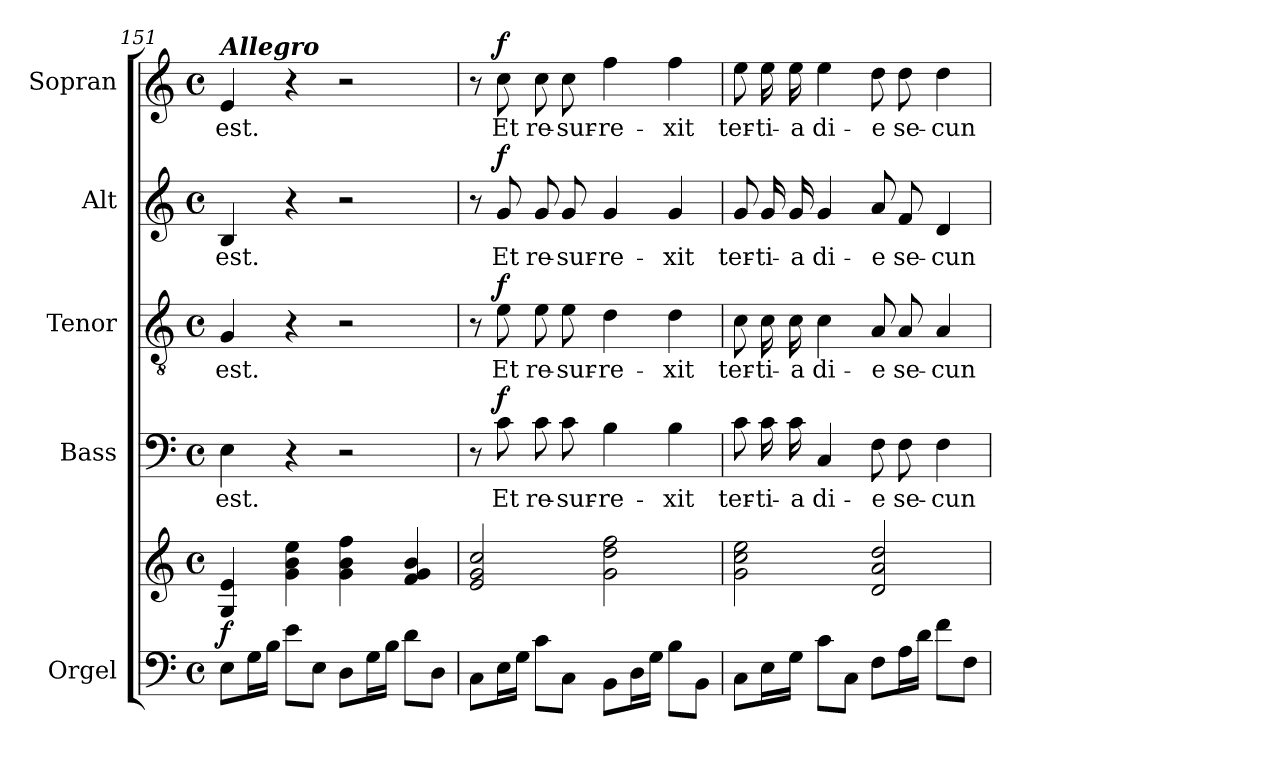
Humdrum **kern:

**kern	**kern	**dynam	**kern	**text	**dynam	**kern	**text	**dynam	**kern	**text	**dynam	**kern	**text	**dynam
*part5	*part5	*part5	*part4	*part4	*part4	*part3	*part3	*part3	*part2	*part2	*part2	*part1	*part1	*part1
*staff6	*staff5	*staff5/6	*staff4	*staff4	*staff4	*staff3	*staff3	*staff3	*staff2	*staff2	*staff2	*staff1	*staff1	*staff1
*I"Orgel	*	*	*I"Bass	*	*	*I"Tenor	*	*	*I"Alt	*	*	*I"Sopran	*	*
*	*	*	*I'B.	*	*	*I'T.	*	*	*I'A.	*	*	*I'S.	*	*
*clefF4	*clefG2	*	*clefF4	*	*	*clefGv2	*	*	*clefG2	*	*	*clefG2	*	*
*k[]	*k[]	*	*k[]	*	*	*k[]	*	*	*k[]	*	*	*k[]	*	*
*C:	*C:	*	*C:	*	*	*C:	*	*	*C:	*	*	*C:	*	*
*M4/4	*M4/4	*	*M4/4	*	*	*M4/4	*	*	*M4/4	*	*	*M4/4	*	*
*met(c)	*met(c)	*	*met(c)	*	*	*met(c)	*	*	*met(c)	*	*	*met(c)	*	*
=151	=151	=151	=151	=151	=151	=151	=151	=151	=151	=151	=151	=151	=151	=151
!	!	!	!	!	!	!	!	!	!	!	!	!LO:TX:a:Bi:t=Allegro	!	!
!	!	!LO:DY:b	!	!LO:LY:b	!	!	!LO:LY:b	!	!	!LO:LY:b	!	!	!LO:LY:b	!
8E\L	4G/ 4e/	f	4E\	est.	.	4G/	est.	.	4B/	est.	.	4e/	est.	.
16G\L	.	.	.	.	.	.	.	.	.	.	.	.	.	.
16B\JJ	.	.	.	.	.	.	.	.	.	.	.	.	.	.
8e\L	4g\ 4b\ 4ee\	.	4r	.	.	4r	.	.	4r	.	.	4r	.	.
8E\J	.	.	.	.	.	.	.	.	.	.	.	.	.	.
8D\L	4g\ 4b\ 4ff\	.	2r	.	.	2r	.	.	2r	.	.	2r	.	.
16G\L	.	.	.	.	.	.	.	.	.	.	.	.	.	.
16B\JJ	.	.	.	.	.	.	.	.	.	.	.	.	.	.
8d\L	4f/ 4g/ 4b/	.	.	.	.	.	.	.	.	.	.	.	.	.
8D\J	.	.	.	.	.	.	.	.	.	.	.	.	.	.
!!LO:PB:g=z
=152	=152	=152	=152	=152	=152	=152	=152	=152	=152	=152	=152	=152	=152	=152
8C\L	2e/ 2g/ 2cc/	.	8r	.	.	8r	.	.	8r	.	.	8r	.	.
!	!	!	!	!LO:LY:b	!LO:DY:a	!	!LO:LY:b	!LO:DY:a	!	!LO:LY:b	!LO:DY:a	!	!LO:LY:b	!LO:DY:a
16E\L	.	.	8c\	Et	f	8e\	Et	f	8g/	Et	f	8cc\	Et	f
16G\JJ	.	.	.	.	.	.	.	.	.	.	.	.	.	.
!	!	!	!	!LO:LY:b	!	!	!LO:LY:b	!	!	!LO:LY:b	!	!	!LO:LY:b	!
8c\L	.	.	8c\	re-	.	8e\	re-	.	8g/	re-	.	8cc\	re-	.
!	!	!	!	!LO:LY:b	!	!	!LO:LY:b	!	!	!LO:LY:b	!	!	!LO:LY:b	!
8C\J	.	.	8c\	-sur-	.	8e\	-sur-	.	8g/	-sur-	.	8cc\	-sur-	.
!	!	!	!	!LO:LY:b	!	!	!LO:LY:b	!	!	!LO:LY:b	!	!	!LO:LY:b	!
8BB\L	2g\ 2dd\ 2ff\	.	4B\	-re-	.	4d\	-re-	.	4g/	-re-	.	4ff\	-re-	.
16D\L	.	.	.	.	.	.	.	.	.	.	.	.	.	.
16G\JJ	.	.	.	.	.	.	.	.	.	.	.	.	.	.
!	!	!	!	!LO:LY:b	!	!	!LO:LY:b	!	!	!LO:LY:b	!	!	!LO:LY:b	!
8B\L	.	.	4B\	-xit	.	4d\	-xit	.	4g/	-xit	.	4ff\	-xit	.
8BB\J	.	.	.	.	.	.	.	.	.	.	.	.	.	.
=153	=153	=153	=153	=153	=153	=153	=153	=153	=153	=153	=153	=153	=153	=153
!	!	!	!	!LO:LY:b	!	!	!LO:LY:b	!	!	!LO:LY:b	!	!	!LO:LY:b	!
8C\L	2g\ 2cc\ 2ee\	.	8c\	ter-	.	8c\	ter-	.	8g/	ter-	.	8ee\	ter-	.
!	!	!	!	!LO:LY:b	!	!	!LO:LY:b	!	!	!LO:LY:b	!	!	!LO:LY:b	!
16E\L	.	.	16c\	-ti-	.	16c\	-ti-	.	16g/	-ti-	.	16ee\	-ti-	.
!	!	!	!	!LO:LY:b	!	!	!LO:LY:b	!	!	!LO:LY:b	!	!	!LO:LY:b	!
16G\JJ	.	.	16c\	-a	.	16c\	-a	.	16g/	-a	.	16ee\	-a	.
!	!	!	!	!LO:LY:b	!	!	!LO:LY:b	!	!	!LO:LY:b	!	!	!LO:LY:b	!
8c\L	.	.	4C/	di-	.	4c\	di-	.	4g/	di-	.	4ee\	di-	.
8C\J	.	.	.	.	.	.	.	.	.	.	.	.	.	.
!	!	!	!	!LO:LY:b	!	!	!LO:LY:b	!	!	!LO:LY:b	!	!	!LO:LY:b	!
8F\L	2d/ 2a/ 2dd/	.	8F\	-e	.	8A/	-e	.	8a/	-e	.	8dd\	-e	.
!	!	!	!	!LO:LY:b	!	!	!LO:LY:b	!	!	!LO:LY:b	!	!	!LO:LY:b	!
16A\L	.	.	8F\	se-	.	8A/	se-	.	8f/	se-	.	8dd\	se-	.
16d\JJ	.	.	.	.	.	.	.	.	.	.	.	.	.	.
!	!	!	!	!LO:LY:b	!	!	!LO:LY:b	!	!	!LO:LY:b	!	!	!LO:LY:b	!
8f\L	.	.	4F\	-cun-	.	4A/	-cun-	.	4d/	-cun-	.	4dd\	-cun-	.
8F\J	.	.	.	.	.	.	.	.	.	.	.	.	.	.
=	=	=	=	=	=	=	=	=	=	=	=	=	=	=
*-	*-	*-	*-	*-	*-	*-	*-	*-	*-	*-	*-	*-	*-	*-
